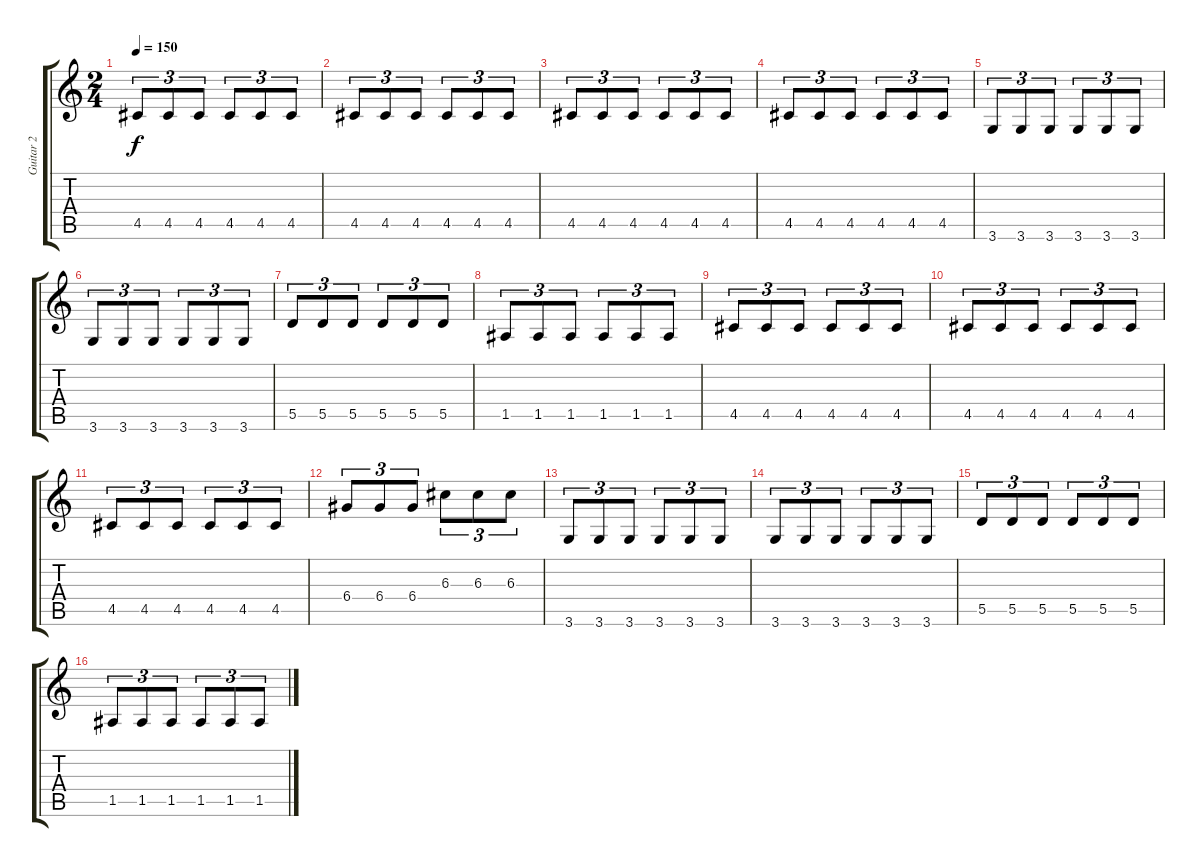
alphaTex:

\track ("Guitar 2" "Guitar 2") {instrument distortionguitar}
\staff {score tabs}
\tuning (E4 B3 G3 D3 A2 E2) {hide}
\ts (2 4)
\tempo 150
\clef g2
\ks c
4.5.8{tu (3 2) dy f} 4.5.8{tu (3 2)} 4.5.8{tu (3 2)} 4.5.8{tu (3 2)} 4.5.8{tu (3 2)} 4.5.8{tu (3 2)} |
4.5.8{tu (3 2)} 4.5.8{tu (3 2)} 4.5.8{tu (3 2)} 4.5.8{tu (3 2)} 4.5.8{tu (3 2)} 4.5.8{tu (3 2)} |
4.5.8{tu (3 2)} 4.5.8{tu (3 2)} 4.5.8{tu (3 2)} 4.5.8{tu (3 2)} 4.5.8{tu (3 2)} 4.5.8{tu (3 2)} |
4.5.8{tu (3 2)} 4.5.8{tu (3 2)} 4.5.8{tu (3 2)} 4.5.8{tu (3 2)} 4.5.8{tu (3 2)} 4.5.8{tu (3 2)} |
3.6.8{tu (3 2)} 3.6.8{tu (3 2)} 3.6.8{tu (3 2)} 3.6.8{tu (3 2)} 3.6.8{tu (3 2)} 3.6.8{tu (3 2)} |
3.6.8{tu (3 2)} 3.6.8{tu (3 2)} 3.6.8{tu (3 2)} 3.6.8{tu (3 2)} 3.6.8{tu (3 2)} 3.6.8{tu (3 2)} |
5.5.8{tu (3 2)} 5.5.8{tu (3 2)} 5.5.8{tu (3 2)} 5.5.8{tu (3 2)} 5.5.8{tu (3 2)} 5.5.8{tu (3 2)} |
1.5.8{tu (3 2)} 1.5.8{tu (3 2)} 1.5.8{tu (3 2)} 1.5.8{tu (3 2)} 1.5.8{tu (3 2)} 1.5.8{tu (3 2)} |
4.5.8{tu (3 2)} 4.5.8{tu (3 2)} 4.5.8{tu (3 2)} 4.5.8{tu (3 2)} 4.5.8{tu (3 2)} 4.5.8{tu (3 2)} |
4.5.8{tu (3 2)} 4.5.8{tu (3 2)} 4.5.8{tu (3 2)} 4.5.8{tu (3 2)} 4.5.8{tu (3 2)} 4.5.8{tu (3 2)} |
4.5.8{tu (3 2)} 4.5.8{tu (3 2)} 4.5.8{tu (3 2)} 4.5.8{tu (3 2)} 4.5.8{tu (3 2)} 4.5.8{tu (3 2)} |
6.4.8{tu (3 2)} 6.4.8{tu (3 2)} 6.4.8{tu (3 2)} 6.3.8{tu (3 2)} 6.3.8{tu (3 2)} 6.3.8{tu (3 2)} |
3.6.8{tu (3 2)} 3.6.8{tu (3 2)} 3.6.8{tu (3 2)} 3.6.8{tu (3 2)} 3.6.8{tu (3 2)} 3.6.8{tu (3 2)} |
3.6.8{tu (3 2)} 3.6.8{tu (3 2)} 3.6.8{tu (3 2)} 3.6.8{tu (3 2)} 3.6.8{tu (3 2)} 3.6.8{tu (3 2)} |
5.5.8{tu (3 2)} 5.5.8{tu (3 2)} 5.5.8{tu (3 2)} 5.5.8{tu (3 2)} 5.5.8{tu (3 2)} 5.5.8{tu (3 2)} |
1.5.8{tu (3 2)} 1.5.8{tu (3 2)} 1.5.8{tu (3 2)} 1.5.8{tu (3 2)} 1.5.8{tu (3 2)} 1.5.8{tu (3 2)}
